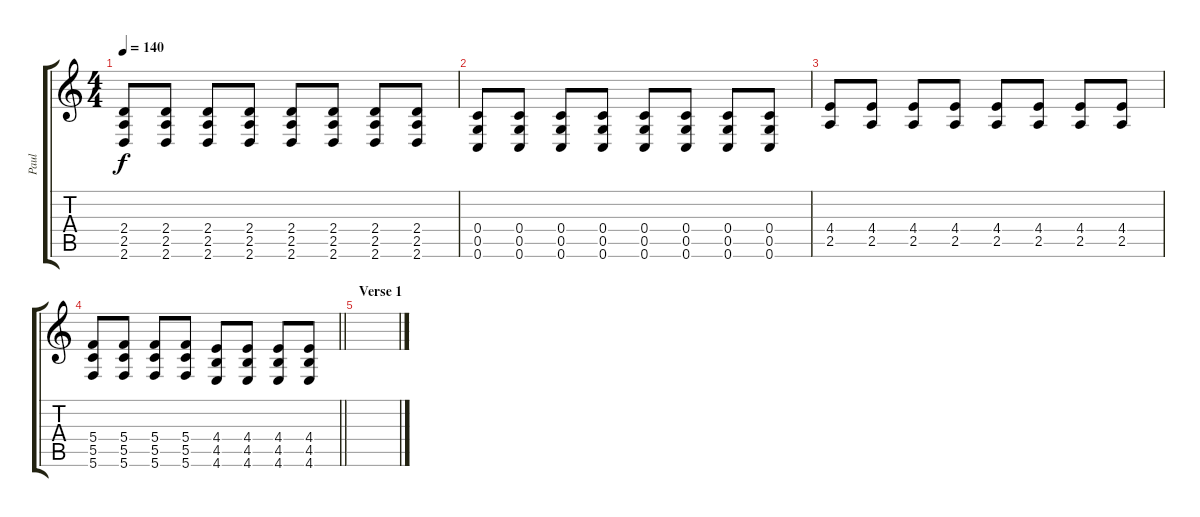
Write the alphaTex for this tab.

\track ("Paul" "Paul") {instrument distortionguitar}
\staff {score tabs}
\tuning (D4 A3 F3 C3 G2 C2) {hide}
\ts (4 4)
\tempo 140
\clef g2
\ks c
(2.4 2.5 2.6).8{dy f} (2.4 2.5 2.6).8 (2.4 2.5 2.6).8 (2.4 2.5 2.6).8 (2.4 2.5 2.6).8 (2.4 2.5 2.6).8 (2.4 2.5 2.6).8 (2.4 2.5 2.6).8 |
(0.4 0.5 0.6).8 (0.4 0.5 0.6).8 (0.4 0.5 0.6).8 (0.4 0.5 0.6).8 (0.4 0.5 0.6).8 (0.4 0.5 0.6).8 (0.4 0.5 0.6).8 (0.4 0.5 0.6).8 |
(4.4 2.5).8 (4.4 2.5).8 (4.4 2.5).8 (4.4 2.5).8 (4.4 2.5).8 (4.4 2.5).8 (4.4 2.5).8 (4.4 2.5).8 |
\barLineRight lightlight
(5.4 5.5 5.6).8 (5.4 5.5 5.6).8 (5.4 5.5 5.6).8 (5.4 5.5 5.6).8 (4.4 4.5 4.6).8 (4.4 4.5 4.6).8 (4.4 4.5 4.6).8 (4.4 4.5 4.6).8 |
\section ("" "Verse 1")
